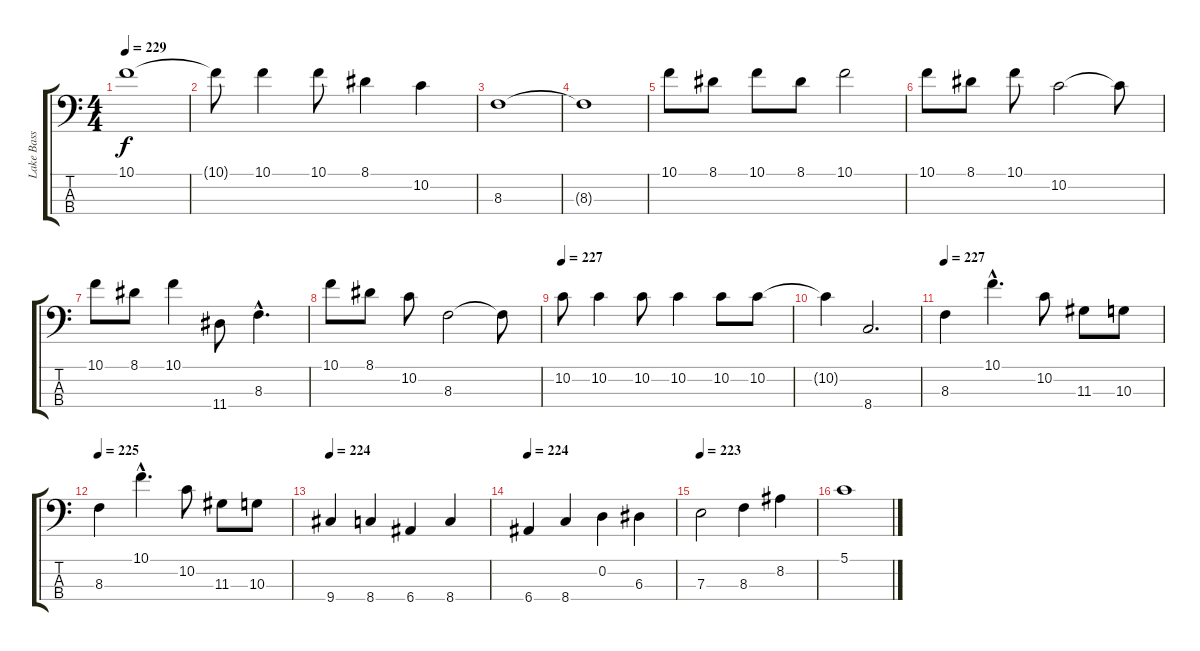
\track ("Lake Bass" "Lake Bass") {instrument electricbasspick}
\staff {score tabs}
\tuning (G2 D2 A1 E1) {hide}
\ts (4 4)
\tempo 229
\clef f4
\ks c
10.1.1{dy f} |
10.1{t}.8 10.1.4 10.1.8 8.1.4 10.2.4 |
8.3.1 |
8.3{t}.1 |
10.1.8 8.1.8 10.1.8 8.1.8 10.1.2 |
10.1.8 8.1.8 10.1.8 10.2.2 10.2{t}.8 |
10.1.8 8.1.8 10.1.4 11.4.8 8.3{hac}.4{d} |
10.1.8 8.1.8 10.2.8 8.3.2 8.3{t}.8 |
\tempo 227
10.2.8 10.2.4 10.2.8 10.2.4 10.2.8 10.2.8 |
10.2{t}.4 8.4.2{d} |
\tempo 227
8.3.4 10.1{hac}.4{d} 10.2.8 11.3.8 10.3.8 |
\tempo 225
8.3.4 10.1{hac}.4{d} 10.2.8 11.3.8 10.3.8 |
\tempo 224
9.4.4 8.4.4 6.4.4 8.4.4 |
\tempo 224
6.4.4 8.4.4 0.2.4 6.3.4 |
\tempo 223
7.3.2 8.3.4 8.2.4 |
5.1.1
